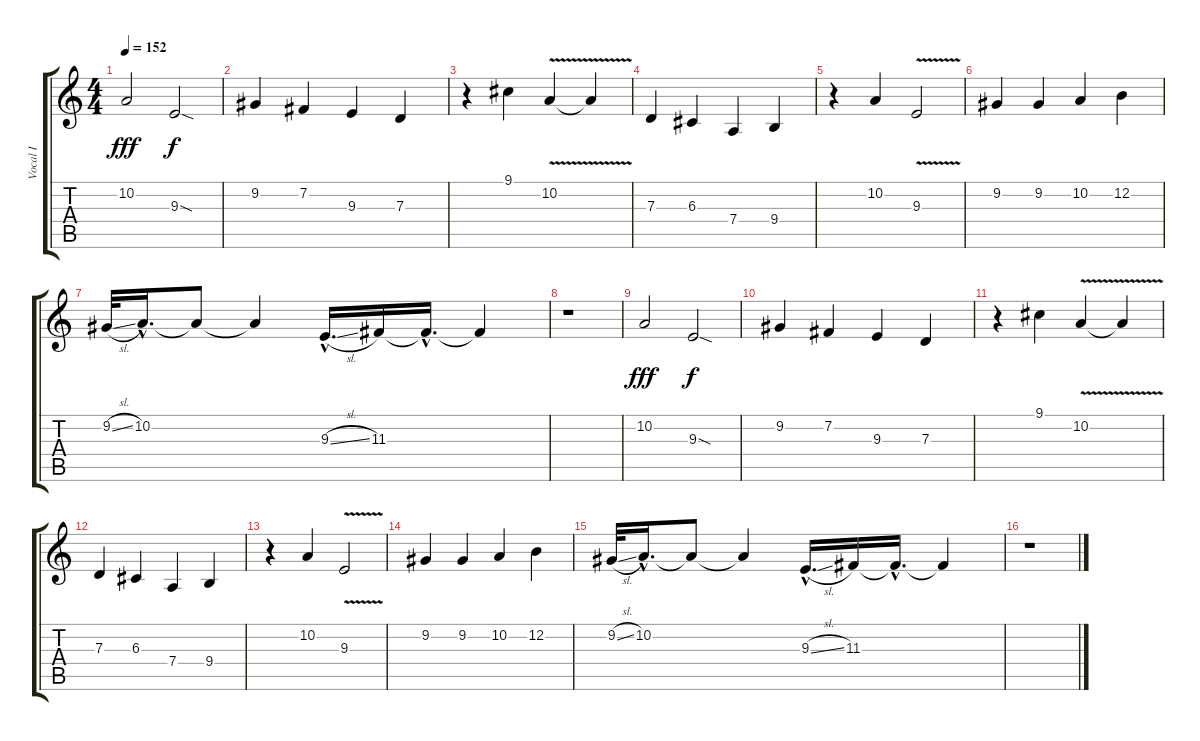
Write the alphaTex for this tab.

\track ("Vocal I" "Vocal I") {instrument lead2sawtooth}
\staff {score tabs}
\tuning (E4 B3 G3 D3 A2 E2) {hide}
\ts (4 4)
\tempo 152
\clef g2
\ks c
10.2.2{dy fff} 9.3{sod}.2{dy f} |
9.2.4 7.2.4 9.3.4 7.3.4 |
r.4 9.1.4 10.2{v}.4 10.2{t}.4 |
7.3.4 6.3.4 7.4.4 9.4.4 |
r.4 10.2.4 9.3{v}.2 |
9.2.4 9.2.4 10.2.4 12.2.4 |
9.2{sl}.32 10.2{hac}.16{d} 10.2{t}.8 10.2{t}.4 9.3{sl hac}.16{d} 11.3.16 11.3{hac t}.16{d} 11.3{t}.4 |
r.1 |
10.2.2{dy fff} 9.3{sod}.2{dy f} |
9.2.4 7.2.4 9.3.4 7.3.4 |
r.4 9.1.4 10.2{v}.4 10.2{t}.4 |
7.3.4 6.3.4 7.4.4 9.4.4 |
r.4 10.2.4 9.3{v}.2 |
9.2.4 9.2.4 10.2.4 12.2.4 |
9.2{sl}.32 10.2{hac}.16{d} 10.2{t}.8 10.2{t}.4 9.3{sl hac}.16{d} 11.3.16 11.3{hac t}.16{d} 11.3{t}.4 |
r.1
